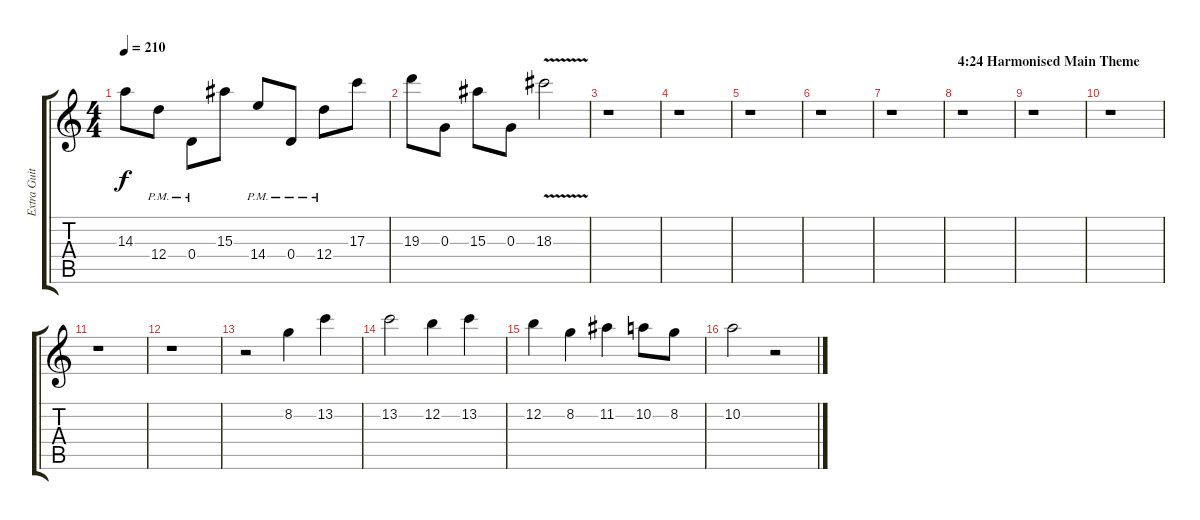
\track ("Extra Guitar 2" "Extra Guit") {instrument distortionguitar}
\staff {score tabs}
\tuning (E4 B3 G3 D3 A2 E2) {hide}
\ts (4 4)
\tempo 210
\clef g2
\ks c
14.3.8{dy f} 12.4{pm}.8 0.4{pm}.8 15.3.8 14.4{pm}.8 0.4{pm}.8 12.4{pm}.8 17.3.8 |
19.3.8 0.3.8 15.3.8 0.3.8 18.3{v}.2 |
r.1 |
r.1 |
r.1 |
r.1 |
r.1 |
\section ("" "4:24 Harmonised Main Theme")
r.1 |
r.1 |
r.1 |
r.1 |
r.1 |
r.2 8.2.4 13.2.4 |
13.2.2 12.2.4 13.2.4 |
12.2.4 8.2.4 11.2.4 10.2.8 8.2.8 |
10.2.2 r.2
